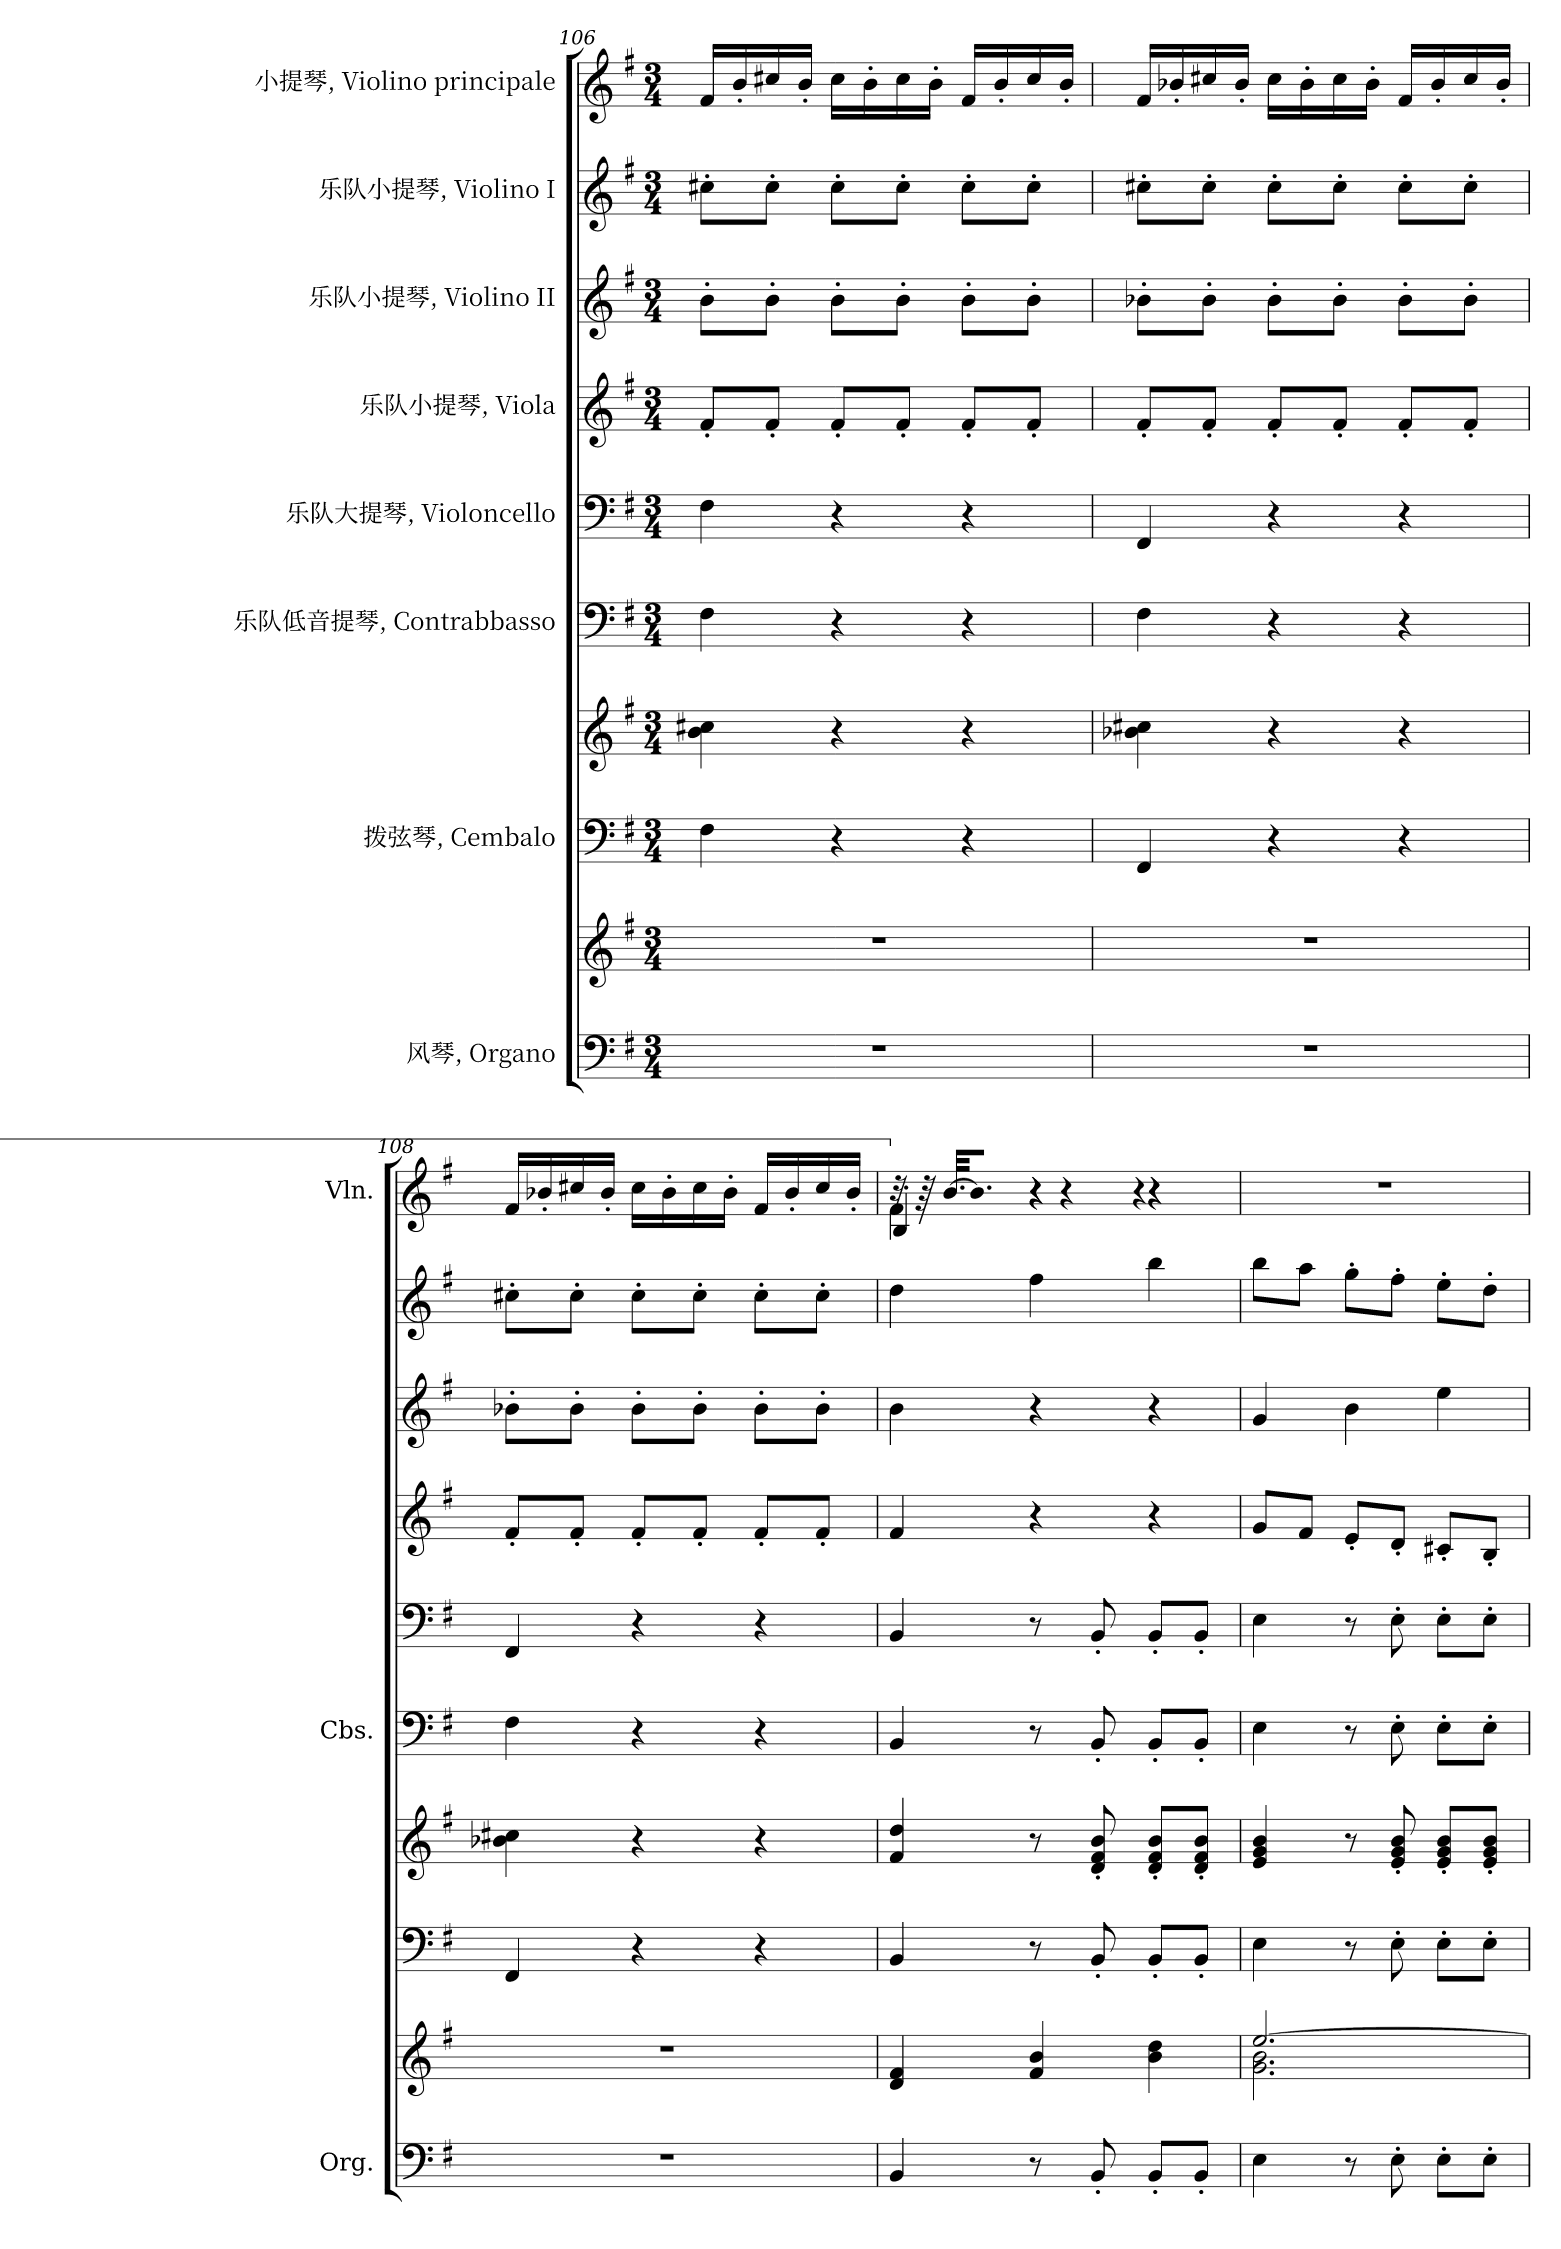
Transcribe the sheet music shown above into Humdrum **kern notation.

**kern	**kern	**kern	**kern	**kern	**kern	**kern	**kern	**kern	**kern
*part8	*part8	*part7	*part7	*part6	*part5	*part4	*part3	*part2	*part1
*staff10	*staff9	*staff8	*staff7	*staff6	*staff5	*staff4	*staff3	*staff2	*staff1
*I"风琴, Organo	*	*I"拨弦琴, Cembalo	*	*I"乐队低音提琴, Contrabbasso	*I"乐队大提琴, Violoncello	*I"乐队小提琴, Viola	*I"乐队小提琴, Violino II	*I"乐队小提琴, Violino I	*I"小提琴, Violino principale
*I'Org.	*	*	*	*I'Cbs.	*	*	*	*	*I'Vln.
*clefF4	*clefG2	*clefF4	*clefG2	*clefF4	*clefF4	*clefG2	*clefG2	*clefG2	*clefG2
*	*	*	*	*ITrd7c12	*	*	*	*	*
*k[f#]	*k[f#]	*k[f#]	*k[f#]	*k[f#]	*k[f#]	*k[f#]	*k[f#]	*k[f#]	*k[f#]
*M3/4	*M3/4	*M3/4	*M3/4	*M3/4	*M3/4	*M3/4	*M3/4	*M3/4	*M3/4
=106	=106	=106	=106	=106	=106	=106	=106	=106	=106
2.r	2.r	4F#\	4b\ 4cc#X\	4FF#\	4F#\	8f#'/L	8b'\L	8cc#X'\L	16f#/LL
.	.	.	.	.	.	.	.	.	16b'/
.	.	.	.	.	.	8f#'/J	8b'\J	8cc#'\J	16cc#X/
.	.	.	.	.	.	.	.	.	16b'/JJ
.	.	4r	4r	4r	4r	8f#'/L	8b'\L	8cc#'\L	16cc#\LL
.	.	.	.	.	.	.	.	.	16b'\
.	.	.	.	.	.	8f#'/J	8b'\J	8cc#'\J	16cc#\
.	.	.	.	.	.	.	.	.	16b'\JJ
.	.	4r	4r	4r	4r	8f#'/L	8b'\L	8cc#'\L	16f#/LL
.	.	.	.	.	.	.	.	.	16b'/
.	.	.	.	.	.	8f#'/J	8b'\J	8cc#'\J	16cc#/
.	.	.	.	.	.	.	.	.	16b'/JJ
=107	=107	=107	=107	=107	=107	=107	=107	=107	=107
2.r	2.r	4FF#/	4b-X\ 4cc#X\	4FF#\	4FF#/	8f#'/L	8b-X'\L	8cc#X'\L	16f#/LL
.	.	.	.	.	.	.	.	.	16b-X'/
.	.	.	.	.	.	8f#'/J	8b-'\J	8cc#'\J	16cc#X/
.	.	.	.	.	.	.	.	.	16b-'/JJ
.	.	4r	4r	4r	4r	8f#'/L	8b-'\L	8cc#'\L	16cc#\LL
.	.	.	.	.	.	.	.	.	16b-'\
.	.	.	.	.	.	8f#'/J	8b-'\J	8cc#'\J	16cc#\
.	.	.	.	.	.	.	.	.	16b-'\JJ
.	.	4r	4r	4r	4r	8f#'/L	8b-'\L	8cc#'\L	16f#/LL
.	.	.	.	.	.	.	.	.	16b-'/
.	.	.	.	.	.	8f#'/J	8b-'\J	8cc#'\J	16cc#/
.	.	.	.	.	.	.	.	.	16b-'/JJ
!!LO:PB:g=z
=108	=108	=108	=108	=108	=108	=108	=108	=108	=108
2.r	2.r	4FF#/	4b-X\ 4cc#X\	4FF#\	4FF#/	8f#'/L	8b-X'\L	8cc#X'\L	16f#/LL
.	.	.	.	.	.	.	.	.	16b-X'/
.	.	.	.	.	.	8f#'/J	8b-'\J	8cc#'\J	16cc#X/
.	.	.	.	.	.	.	.	.	16b-'/JJ
.	.	4r	4r	4r	4r	8f#'/L	8b-'\L	8cc#'\L	16cc#\LL
.	.	.	.	.	.	.	.	.	16b-'\
.	.	.	.	.	.	8f#'/J	8b-'\J	8cc#'\J	16cc#\
.	.	.	.	.	.	.	.	.	16b-'\JJ
.	.	4r	4r	4r	4r	8f#'/L	8b-'\L	8cc#'\L	16f#/LL
.	.	.	.	.	.	.	.	.	16b-'/
.	.	.	.	.	.	8f#'/J	8b-'\J	8cc#'\J	16cc#/
.	.	.	.	.	.	.	.	.	16b-'/JJ
=109	=109	=109	=109	=109	=109	=109	=109	=109	=109
*	*	*	*	*	*	*	*	*	*^
*	*	*	*	*	*	*	*	*	*	*^
4BB/	4d/ 4f#/	4BB/	4f#/ 4dd/	4BBB/	4BB/	4f#/	4b\	4dd\	48r	4f#\	4B'/
.	.	.	.	.	.	.	.	.	96r	.	.
.	.	.	.	.	.	.	.	.	[48.b/KKL	.	.
.	.	.	.	.	.	.	.	.	8.b/J]	.	.
8r	4f#/ 4b/	8r	8r	8r	8r	4r	4r	4ff#\	4r	4r	4r
8BB'/	.	8BB'/	8d/' 8f#/' 8b/'	8BBB'/	8BB'/	.	.	.	.	.	.
8BB'/L	4b\ 4dd\	8BB'/L	8d/' 8f#/' 8b/'L	8BBB'/L	8BB'/L	4r	4r	4bb\	4r	4r	4r
8BB'/J	.	8BB'/J	8d/' 8f#/' 8b/'J	8BBB'/J	8BB'/J	.	.	.	.	.	.
*	*	*	*	*	*	*	*	*	*v	*v	*v
=110	=110	=110	=110	=110	=110	=110	=110	=110	=110
*	*^	*	*	*	*	*	*	*	*
4E\	[2.ee/	2.g\ 2.b\	4E\	4e/ 4g/ 4b/	4EE\	4E\	8g/L	4g/	8bb\L	2.r
.	.	.	.	.	.	.	8f#/J	.	8aa\J	.
8r	.	.	8r	8r	8r	8r	8e'/L	4b\	8gg'\L	.
8E'\	.	.	8E'\	8e/' 8g/' 8b/'	8EE'\	8E'\	8d'/J	.	8ff#'\J	.
8E'\L	.	.	8E'\L	8e/' 8g/' 8b/'L	8EE'\L	8E'\L	8c#X'/L	4ee\	8ee'\L	.
8E'\J	.	.	8E'\J	8e/' 8g/' 8b/'J	8EE'\J	8E'\J	8B'/J	.	8dd'\J	.
*	*v	*v	*	*	*	*	*	*	*	*
=	=	=	=	=	=	=	=	=	=
*-	*-	*-	*-	*-	*-	*-	*-	*-	*-
